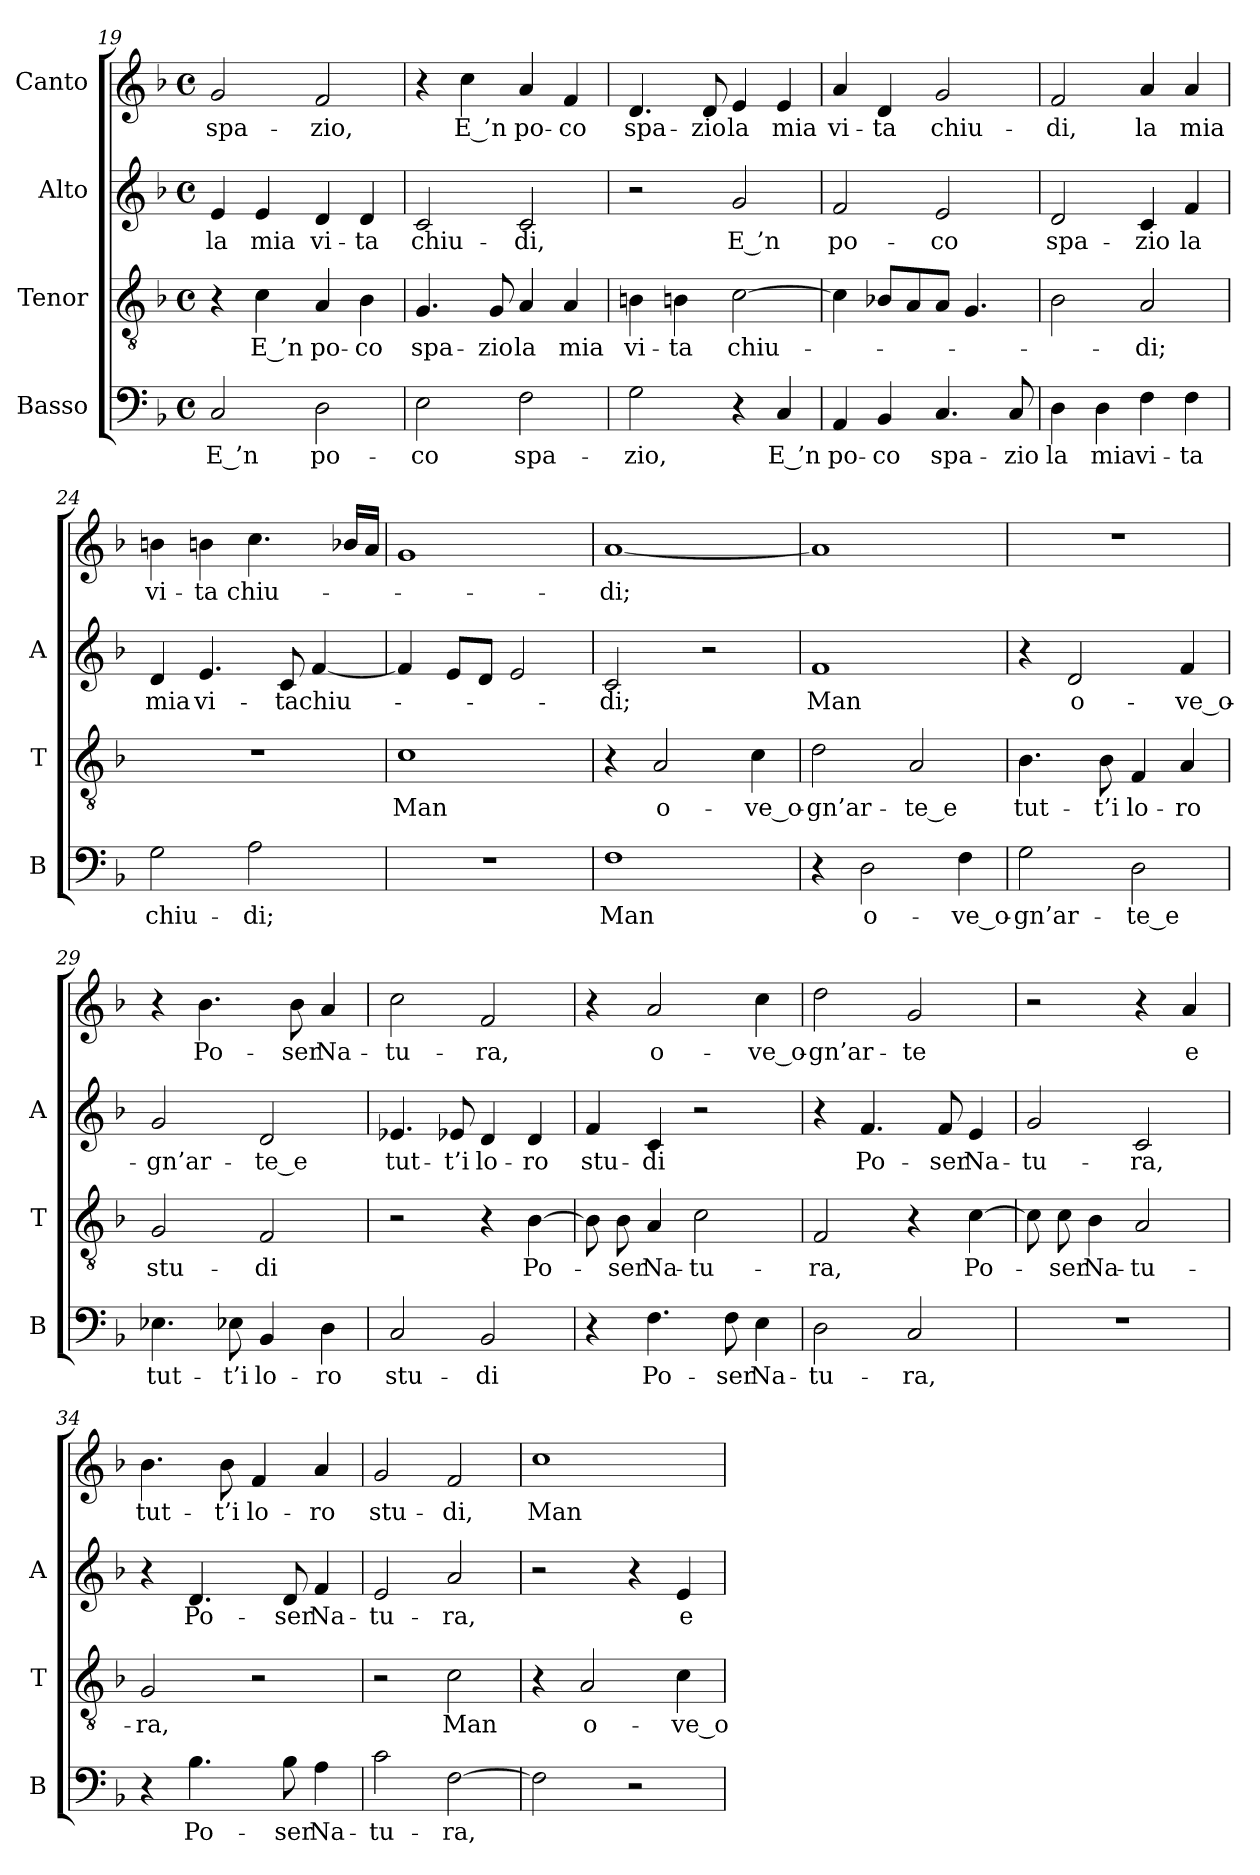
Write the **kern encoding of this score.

**kern	**text	**kern	**text	**kern	**text	**kern	**text
*part4	*part4	*part3	*part3	*part2	*part2	*part1	*part1
*staff4	*staff4	*staff3	*staff3	*staff2	*staff2	*staff1	*staff1
*I"Basso	*	*I"Tenor	*	*I"Alto	*	*I"Canto	*
*I'B	*	*I'T	*	*I'A	*	*	*
*clefF4	*	*clefGv2	*	*clefG2	*	*clefG2	*
*k[b-]	*	*k[b-]	*	*k[b-]	*	*k[b-]	*
*F:	*	*F:	*	*F:	*	*F:	*
*M4/4	*	*M4/4	*	*M4/4	*	*M4/4	*
*met(c)	*	*met(c)	*	*met(c)	*	*met(c)	*
=19	=19	=19	=19	=19	=19	=19	=19
2C	-E ’n	4r	.	4e	-la	2g	spa-
.	.	4c	-E ’n	4e	-mia	.	.
2D	po-	4A	po-	4d	vi-	2f	-zio,
.	.	4B-	-co	4d	-ta	.	.
=20	=20	=20	=20	=20	=20	=20	=20
2E	-co	4.G	spa-	2c	chiu-	4r	.
.	.	.	.	.	.	4cc	-E ’n
.	.	8G	-zio	.	.	.	.
2F	spa-	4A	-la	2c	-di,	4a	po-
.	.	4A	-mia	.	.	4f	-co
!!LO:PB:g=z
=21	=21	=21	=21	=21	=21	=21	=21
2G	-zio,	4Bn	vi-	2r	.	4.d	spa-
.	.	4Bn	-ta	.	.	.	.
.	.	.	.	.	.	8d	-zio
4r	.	[2c	chiu-	2g	-E ’n	4e	-la
4C	-E ’n	.	.	.	.	4e	-mia
=22	=22	=22	=22	=22	=22	=22	=22
4AA	po-	4c]	.	2f	po-	4a	vi-
4BB-	-co	8B-XL	.	.	.	4d	-ta
.	.	8A	.	.	.	.	.
4.C	spa-	8AJ	.	2e	-co	2g	chiu-
.	.	4.G	.	.	.	.	.
8C	-zio	.	.	.	.	.	.
=23	=23	=23	=23	=23	=23	=23	=23
4D	-la	2B-	.	2d	spa-	2f	-di,
4D	-mia	.	.	.	.	.	.
4F	vi-	2A	-di;	4c	-zio	4a	-la
4F	-ta	.	.	4f	-la	4a	-mia
=24	=24	=24	=24	=24	=24	=24	=24
2G	chiu-	1r	.	4d	-mia	4bn	vi-
.	.	.	.	4.e	vi-	4bn	-ta
2A	-di;	.	.	.	.	4.cc	chiu-
.	.	.	.	8c	-ta	.	.
.	.	.	.	[4f	chiu-	.	.
.	.	.	.	.	.	16b-XLL	.
.	.	.	.	.	.	16aJJ	.
=25	=25	=25	=25	=25	=25	=25	=25
1r	.	1c	-Man	4f]	.	1g	.
.	.	.	.	8eL	.	.	.
.	.	.	.	8dJ	.	.	.
.	.	.	.	2e	.	.	.
=26	=26	=26	=26	=26	=26	=26	=26
1F	-Man	4r	.	2c	-di;	[1a	-di;
.	.	2A	o-	.	.	.	.
.	.	.	.	2r	.	.	.
.	.	4c	ve_o-	.	.	.	.
=27	=27	=27	=27	=27	=27	=27	=27
4r	.	2d	gn’ar-	1f	-Man	1a]	.
2D	o-	.	.	.	.	.	.
.	.	2A	-te_e	.	.	.	.
4F	ve_o-	.	.	.	.	.	.
=28	=28	=28	=28	=28	=28	=28	=28
2G	gn’ar-	4.B-	tut-	4r	.	1r	.
.	.	.	.	2d	o-	.	.
.	.	8B-	-t’i	.	.	.	.
2D	-te_e	4F	lo-	.	.	.	.
.	.	4A	-ro	4f	ve_o-	.	.
=29	=29	=29	=29	=29	=29	=29	=29
4.E-X	tut-	2G	stu-	2g	gn’ar-	4r	.
.	.	.	.	.	.	4.b-	Po-
8E-X	-t’i	.	.	.	.	.	.
4BB-	lo-	2F	-di	2d	-te_e	.	.
.	.	.	.	.	.	8b-	-ser
4D	-ro	.	.	.	.	4a	Na-
=30	=30	=30	=30	=30	=30	=30	=30
2C	stu-	2r	.	4.e-X	tut-	2cc	tu-
.	.	.	.	8e-X	-t’i	.	.
2BB-	-di	4r	.	4d	lo-	2f	-ra,
.	.	[4B-	Po-	4d	-ro	.	.
=31	=31	=31	=31	=31	=31	=31	=31
4r	.	8B-]	.	4f	stu-	4r	.
.	.	8B-	-ser	.	.	.	.
4.F	Po-	4A	Na-	4c	-di	2a	o-
.	.	2c	tu-	2r	.	.	.
8F	-ser	.	.	.	.	.	.
4E	Na-	.	.	.	.	4cc	ve_o-
=32	=32	=32	=32	=32	=32	=32	=32
2D	tu-	2F	-ra,	4r	.	2dd	gn’ar-
.	.	.	.	4.f	Po-	.	.
2C	-ra,	4r	.	.	.	2g	-te
.	.	.	.	8f	-ser	.	.
.	.	[4c	Po-	4e	Na-	.	.
=33	=33	=33	=33	=33	=33	=33	=33
1r	.	8c]	.	2g	tu-	2r	.
.	.	8c	-ser	.	.	.	.
.	.	4B-	Na-	.	.	.	.
.	.	2A	tu-	2c	-ra,	4r	.
.	.	.	.	.	.	4a	-e
=34	=34	=34	=34	=34	=34	=34	=34
4r	.	2G	-ra,	4r	.	4.b-	tut-
4.B-	Po-	.	.	4.d	Po-	.	.
.	.	.	.	.	.	8b-	-t’i
.	.	2r	.	.	.	4f	lo-
8B-	-ser	.	.	8d	-ser	.	.
4A	Na-	.	.	4f	Na-	4a	-ro
=35	=35	=35	=35	=35	=35	=35	=35
2c	tu-	2r	.	2e	tu-	2g	stu-
[2F	-ra,	2c	-Man	2a	-ra,	2f	-di,
=36	=36	=36	=36	=36	=36	=36	=36
2F]	.	4r	.	2r	.	1cc	-Man
.	.	2A	o-	.	.	.	.
2r	.	.	.	4r	.	.	.
.	.	4c	ve_o-	4e	-e	.	.
=	=	=	=	=	=	=	=
*-	*-	*-	*-	*-	*-	*-	*-
